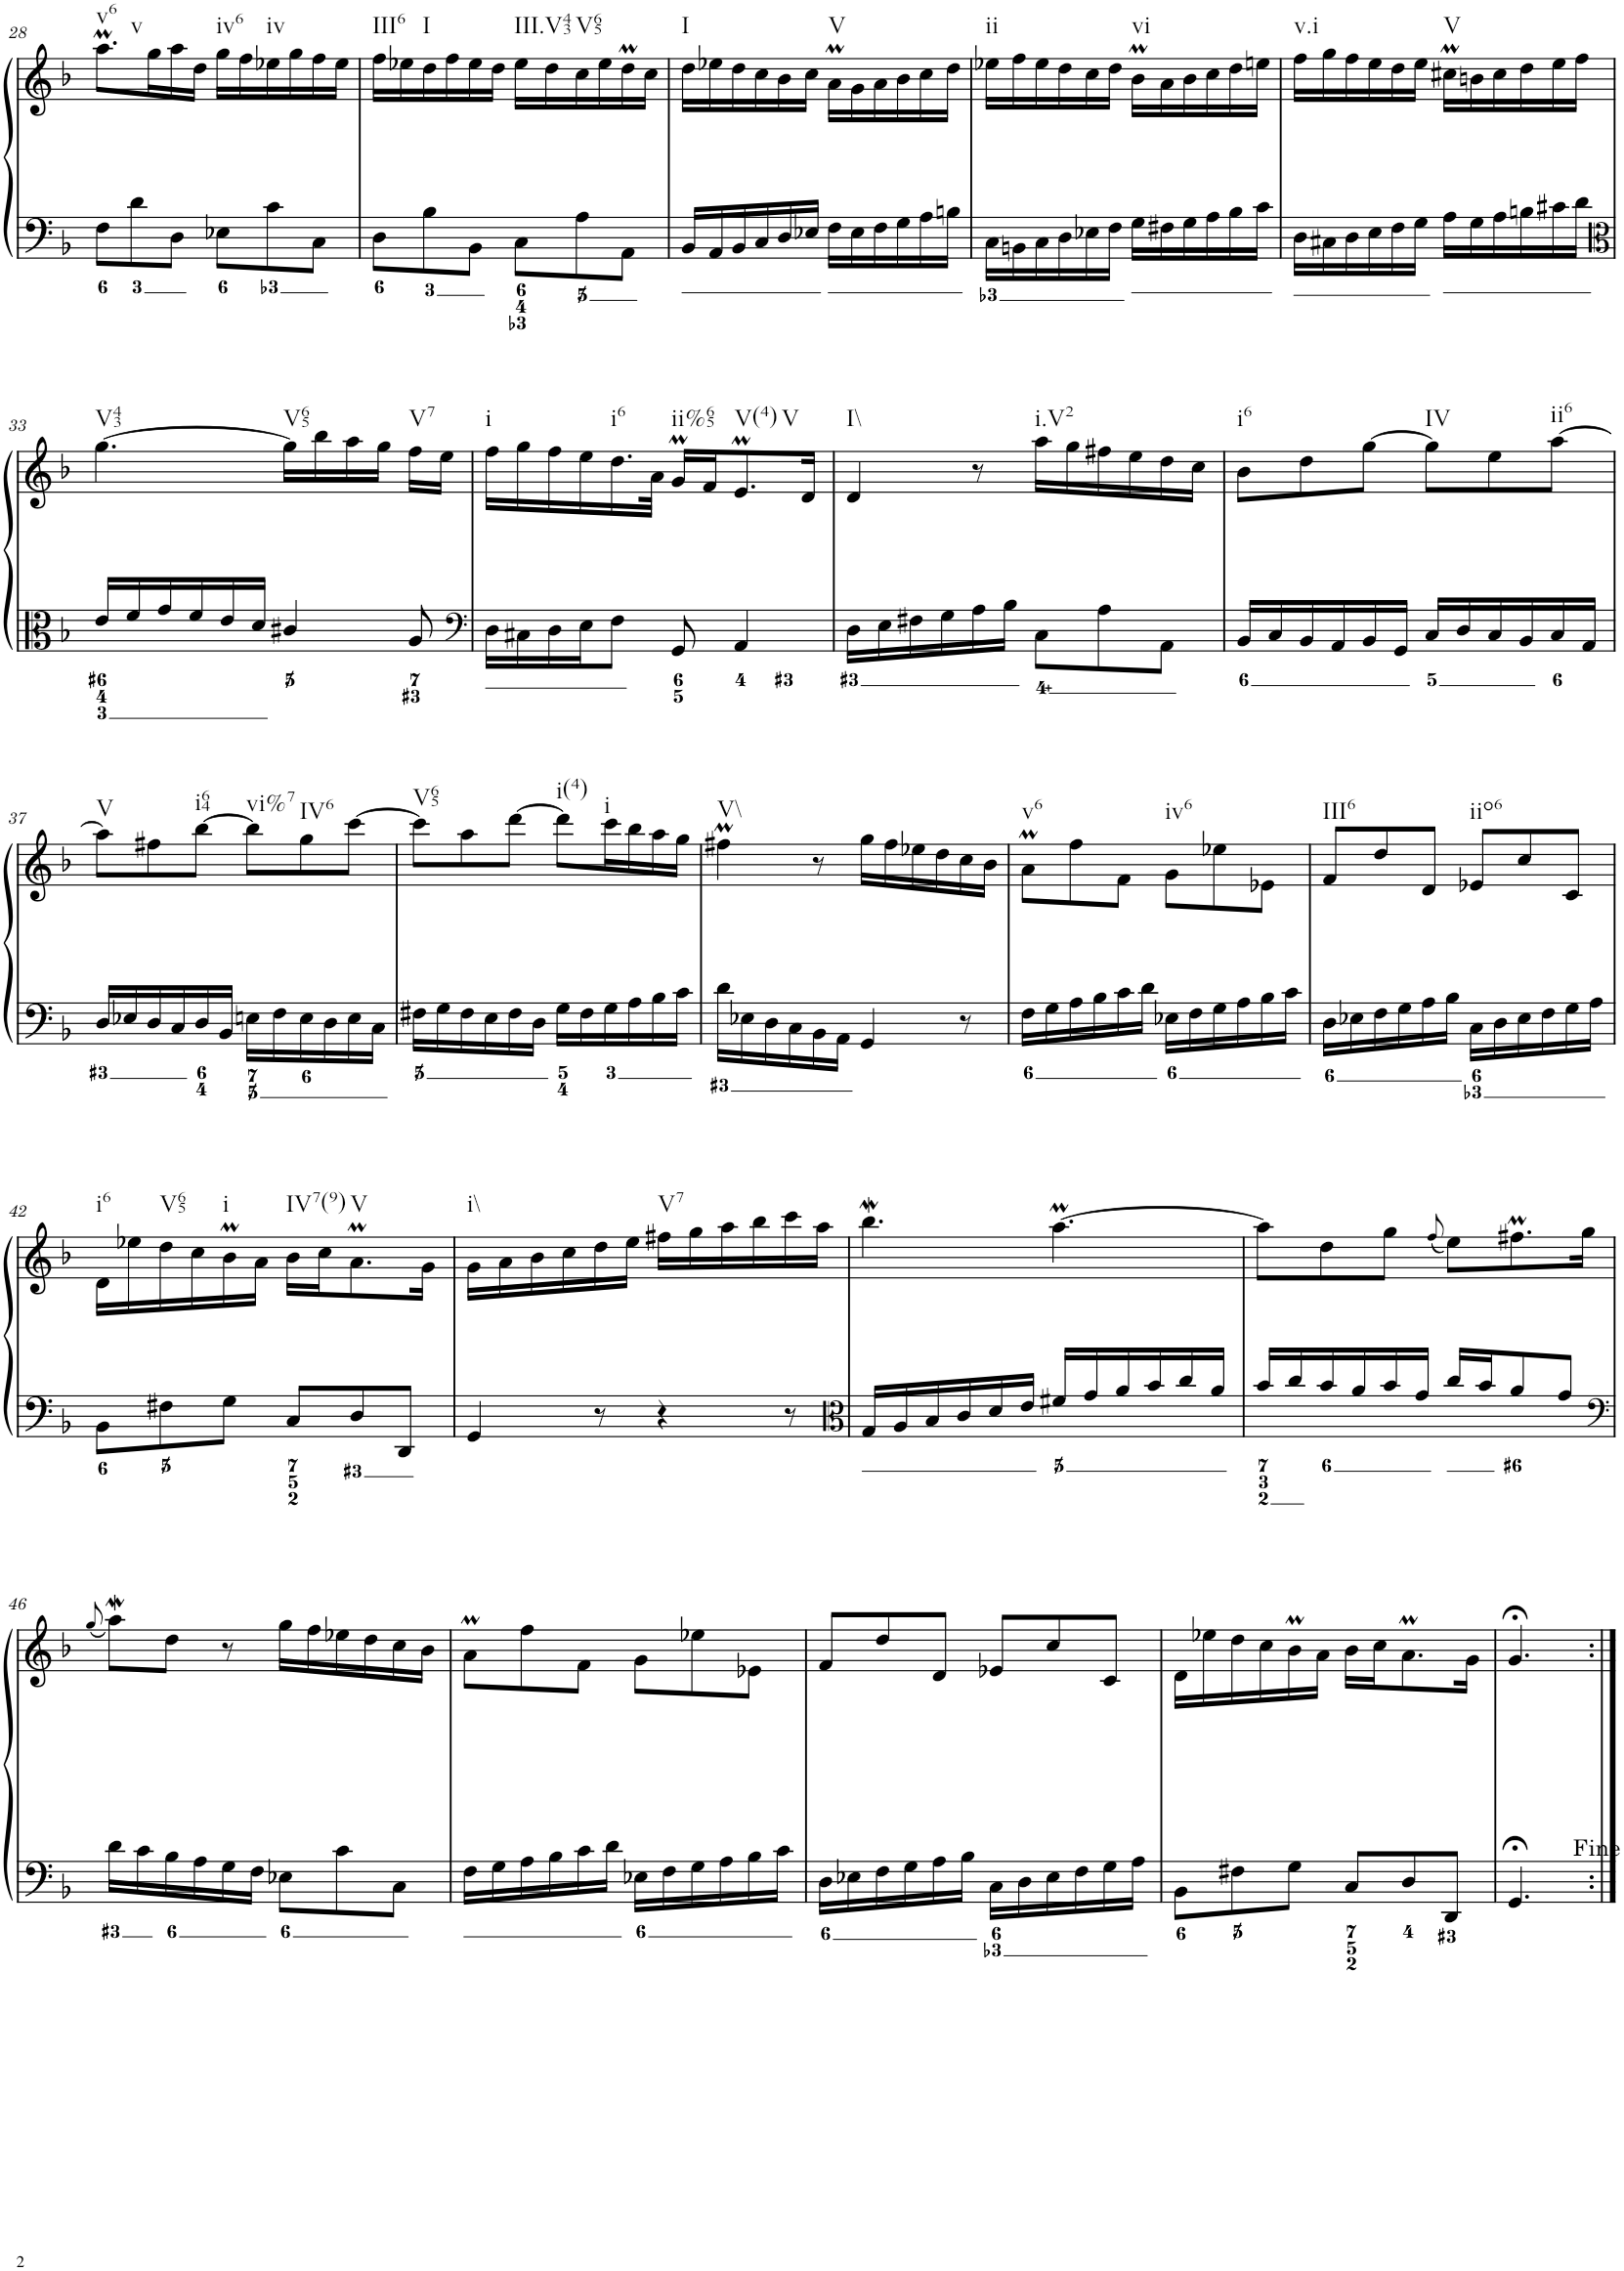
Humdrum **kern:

**kern	**kern
*part1	*part1
*staff2	*staff1
*I"Piano	*
*I'Pno.	*
!!LO:PB:g=z
*clefC3	*clefG2
*k[b-]	*k[b-]
*M6/8	*M6/8
=28	=28
!	!LO:TX:b:t=v6
!	!LO:TX:b:t=v
8F\L	8.aam\L
8d\	.
.	16gg\L
8D\J	16aa\
.	16dd\JJ
!	!LO:TX:b:t=iv6
8E-X\L	16gg\LL
.	16ff\
!	!LO:TX:b:t=iv
8c\	16ee-X\
.	16gg\
8C\J	16ff\
.	16ee-\JJ
=29	=29
!	!LO:TX:b:t=III6
8D\L	16ff\LL
.	16ee-X\
!	!LO:TX:b:t=I
8B-\	16dd\
.	16ff\
8BB-\J	16ee-\
.	16dd\JJ
!	!LO:TX:b:t=III.V43
8C\L	16ee-\LL
.	16dd\
!	!LO:TX:b:t=V65
8A\	16cc\
.	16ee-\
8AA\J	16ddM\
.	16cc\JJ
=30	=30
!	!LO:TX:b:t=I
16BB-/LL	16dd\LL
16AA/	16ee-X\
16BB-/	16dd\
16C/	16cc\
16D/	16b-\
16E-X/JJ	16cc\JJ
!	!LO:TX:b:t=V
16F\LL	16am\LL
16E-\	16g\
16F\	16a\
16G\	16b-\
16A\	16cc\
16Bn\JJ	16dd\JJ
=31	=31
!	!LO:TX:b:t=ii
16C\LL	16ee-X\LL
16BBn\	16ff\
16C\	16ee-\
16D\	16dd\
16E-X\	16cc\
16F\JJ	16dd\JJ
!	!LO:TX:b:t=vi
16G\LL	16b-M\LL
16F#X\	16a\
16G\	16b-\
16A\	16cc\
16B-\	16dd\
16c\JJ	16een\JJ
=32	=32
!	!LO:TX:b:t=v.i
16D\LL	16ff\LL
16C#X\	16gg\
16D\	16ff\
16E\	16ee\
16F\	16dd\
16G\JJ	16ee\JJ
!	!LO:TX:b:t=V
16A\LL	16cc#Xm\LL
16G\	16bn\
16A\	16cc#\
16Bn\	16dd\
16c#X\	16ee\
16d\JJ	16ff\JJ
!!LO:LB:g=z
=33	=33
*clefC3	*
!	!LO:TX:b:t=V43
16e/LL	[4.gg\
16f/	.
16g/	.
16f/	.
16e/	.
16d/JJ	.
!	!LO:TX:b:t=V65
4c#X/	16gg\LL]
.	16bb-\
.	16aa\
.	16gg\JJ
!	!LO:TX:b:t=V7
8A/	16ff\LL
.	16ee\JJ
=34	=34
*clefF4	*
!	!LO:TX:b:t=i
16D\LL	16ff\LL
16C#X\	16gg\
16D\	16ff\
16E\J	16ee\
!	!LO:TX:b:t=i6
8F\J	16.dd\
.	32a\JJk
!	!LO:TX:b:t=ii%65
8GG/	16gM/LL
.	16f/J
!	!LO:TX:b:t=V(4)
!	!LO:TX:b:t=V
4AA/	8.em/
.	16d/Jk
=35	=35
!	!LO:TX:b:t=I\\
16D\LL	4d/
16E\	.
16F#X\	.
16G\	.
16A\	8r
16B-\JJ	.
!	!LO:TX:b:t=i.V2
8C\L	16aa\LL
.	16gg\
8A\	16ff#X\
.	16ee\
8AA\J	16dd\
.	16cc\JJ
=36	=36
!	!LO:TX:b:t=i6
16BB-/LL	8b-\L
16C/	.
16BB-/	8dd\
16AA/	.
16BB-/	[8gg\J
16GG/JJ	.
!	!LO:TX:b:t=IV
16C/LL	8gg\L]
16D/	.
16C/	8ee\
16BB-/	.
!	!LO:TX:b:t=ii6
16C/	[8aa\J
16AA/JJ	.
!!LO:LB:g=z
=37	=37
!	!LO:TX:b:t=V
16D/LL	8aa\L]
16E-X/	.
16D/	8ff#X\
16C/	.
!	!LO:TX:b:t=i64
16D/	[8bb-\J
16BB-/JJ	.
!	!LO:TX:b:t=vi%7
16En\LL	8bb-\L]
16F\	.
!	!LO:TX:b:t=IV6
16E\	8gg\
16D\	.
16E\	[8ccc\J
16C\JJ	.
=38	=38
!	!LO:TX:b:t=V65
16F#X\LL	8ccc\L]
16G\	.
16F#\	8aa\
16E\	.
16F#\	[8ddd\J
16D\JJ	.
!	!LO:TX:b:t=i(4)
16G\LL	8ddd\L]
16F#\	.
!	!LO:TX:b:t=i
16G\	16ccc\L
16A\	16bb-\
16B-\	16aa\
16c\JJ	16gg\JJ
=39	=39
!	!LO:TX:b:t=V\\
16d\LL	4ff#Xm\
16E-X\	.
16D\	.
16C\	.
16BB-\	8r
16AA\JJ	.
4GG/	16gg\LL
.	16ff#\
.	16ee-X\
.	16dd\
8r	16cc\
.	16b-\JJ
=40	=40
!	!LO:TX:b:t=v6
16F\LL	8am\L
16G\	.
16A\	8ff\
16B-\	.
16c\	8f\J
16d\JJ	.
!	!LO:TX:b:t=iv6
16E-X\LL	8g\L
16F\	.
16G\	8ee-X\
16A\	.
16B-\	8e-X\J
16c\JJ	.
=41	=41
!	!LO:TX:b:t=III6
16D\LL	8f/L
16E-X\	.
16F\	8dd/
16G\	.
16A\	8d/J
16B-\JJ	.
!	!LO:TX:b:t=iio6
16C\LL	8e-X/L
16D\	.
16E-\	8cc/
16F\	.
16G\	8c/J
16A\JJ	.
!!LO:LB:g=z
=42	=42
!	!LO:TX:b:t=i6
8BB-\L	16d\LL
.	16ee-X\
!	!LO:TX:b:t=V65
8F#X\	16dd\
.	16cc\
!	!LO:TX:b:t=i
8G\J	16b-M\
.	16a\JJ
!	!LO:TX:b:t=IV7(9)
8C/L	16b-\LL
.	16cc\J
!	!LO:TX:b:t=V
8D/	8.am\
8DD/J	.
.	16g\Jk
=43	=43
!	!LO:TX:b:t=i\\
4GG/	16g\LL
.	16a\
.	16b-\
.	16cc\
8r	16dd\
.	16ee\JJ
!	!LO:TX:b:t=V7
4r	16ff#X\LL
.	16gg\
.	16aa\
.	16bb-\
8r	16ccc\
.	16aa\JJ
=44	=44
*clefC3	*
16G/LL	4.bb-w\
16A/	.
16B-/	.
16c/	.
16d/	.
16e/JJ	.
16f#X/LL	[4.aam\
16g/	.
16a/	.
16b-/	.
16cc/	.
16a/JJ	.
=45	=45
16b-/LL	8aa\L]
16cc/	.
16b-/	8dd\
16a/	.
16b-/	8gg\J
16g/JJ	.
.	(8qff/
16cc/LL	8ee\L)
16b-/J	.
8a/	8.ff#Xm\
8g/J	.
.	16gg\Jk
!!LO:LB:g=z
=46	=46
*clefF4	*
.	(8qgg/
16d\LL	8aaW\L)
16c\	.
16B-\	8dd\J
16A\	.
16G\	8r
16F\JJ	.
8E-X\L	16gg\LL
.	16ff\
8c\	16ee-X\
.	16dd\
8C\J	16cc\
.	16b-\JJ
=47	=47
16F\LL	8am\L
16G\	.
16A\	8ff\
16B-\	.
16c\	8f\J
16d\JJ	.
16E-X\LL	8g\L
16F\	.
16G\	8ee-X\
16A\	.
16B-\	8e-X\J
16c\JJ	.
=48	=48
16D\LL	8f/L
16E-X\	.
16F\	8dd/
16G\	.
16A\	8d/J
16B-\JJ	.
16C\LL	8e-X/L
16D\	.
16E-\	8cc/
16F\	.
16G\	8c/J
16A\JJ	.
=49	=49
8BB-\L	16d\LL
.	16ee-X\
8F#X\	16dd\
.	16cc\
8G\J	16b-M\
.	16a\JJ
8C/L	16b-\LL
.	16cc\J
8D/	8.am\
8DD/J	.
.	16g\Jk
=50	=50
4.GG;</	4.g;</
=:|!	=:|!
*-	*-
